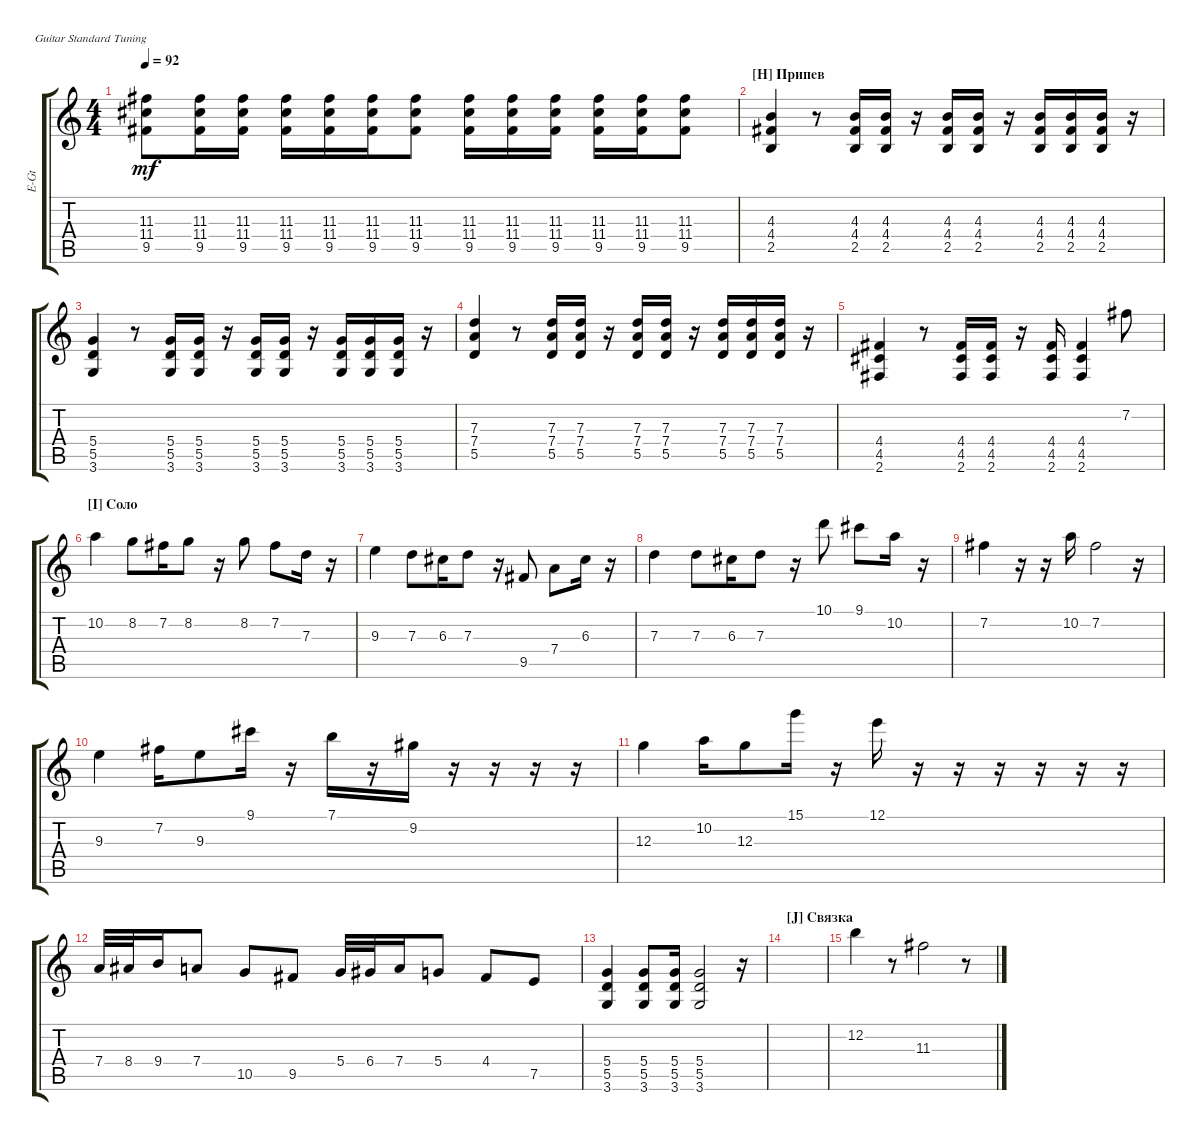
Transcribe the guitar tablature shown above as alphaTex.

\track ("Electric Guitar" "E-Gt") {instrument overdrivenguitar}
\staff {score tabs}
\tuning (E4 B3 G3 D3 A2 E2)
\ts (4 4)
\tempo 92
\clef g2
\scale
0.333333
\ks c
(9.5 11.4 11.3).8{dy mf} (9.5 11.4 11.3).16 (9.5 11.4 11.3).16 (9.5 11.4 11.3).16 (9.5 11.4 11.3).16 (9.5 11.4 11.3).16 (9.5 11.4 11.3).8 (9.5 11.4 11.3).16 (9.5 11.4 11.3).16 (9.5 11.4 11.3).16 (9.5 11.4 11.3).16 (9.5 11.4 11.3).16 (9.5 11.4 11.3).8 |
\section ("H" "Припев")
\scale
0.333333 (2.5 4.4 4.3).4 r.8 (2.5 4.4 4.3).16 (2.5 4.3 4.4).16 r.16 (2.5 4.4 4.3).16 (2.5 4.3 4.4).16 r.16 (2.5 4.4 4.3).16 (2.5 4.3 4.4).16 (2.5 4.4 4.3).16 r.16 |
\scale
0.333333 (3.6 5.5 5.4).4 r.8 (3.6 5.4 5.5).16 (3.6 5.5 5.4).16 r.16 (3.6 5.4 5.5).16 (3.6 5.4 5.5).16 r.16 (3.6 5.5 5.4).16 (3.6 5.5 5.4).16 (3.6 5.5 5.4).16 r.16 |
\scale
0.333333 (5.5 7.4 7.3).4 r.8 (5.5 7.3 7.4).16 (5.5 7.3 7.4).16 r.16 (5.5 7.4 7.3).16 (5.5 7.3 7.4).16 r.16 (5.5 7.4 7.3).16 (5.5 7.3 7.4).16 (5.5 7.4 7.3).16 r.16 |
\scale
0.333333 (2.6 4.5 4.4).4 r.8 (2.6 4.4 4.5).16 (2.6 4.5 4.4).16 r.16 (2.6 4.4 4.5).16 (2.6 4.5 4.4).4 7.2.8 |
\section ("I" "Соло")
\scale
0.333333 10.2.4 8.2.8 7.2.16 8.2.8 r.16 8.2.8 7.2.8 7.3.16 r.16 |
\scale
0.333333 9.3.4 7.3.8 6.3.16 7.3.8 r.16 9.5.8 7.4.8 6.3.16 r.16 |
\scale
0.333333 7.3.4 7.3.8 6.3.16 7.3.8 r.16 10.1.8 9.1.8 10.2.16 r.16 |
\scale
0.333333 7.2.4 r.16 r.16 10.2.16 7.2.2 r.16 |
\scale
0.333333 9.3.4 7.2.16 9.3.8 9.1.16 r.16 7.1.16 r.16 9.2.16 r.16 r.16 r.16 r.16 |
\scale
0.333333 12.3.4 10.2.16 12.3.8 15.1.16 r.16 12.1.16 r.16 r.16 r.16 r.16 r.16 r.16 |
\scale
0.333333 7.4.32 8.4.32 9.4.16 7.4.8 10.5.8 9.5.8 5.4.32 6.4.32 7.4.16 5.4.8 4.4.8 7.5.8 |
\scale
0.333333 (3.6 5.5 5.4).4 (3.6 5.4 5.5).8 (3.6 5.5 5.4).16 (3.6 5.4 5.5).2 r.16 |
\section ("J" "Связка")
\scale
0.333333 |
\scale
0.333333 12.2.4 r.8 11.3.2 r.8 |
\scale
0.333333
